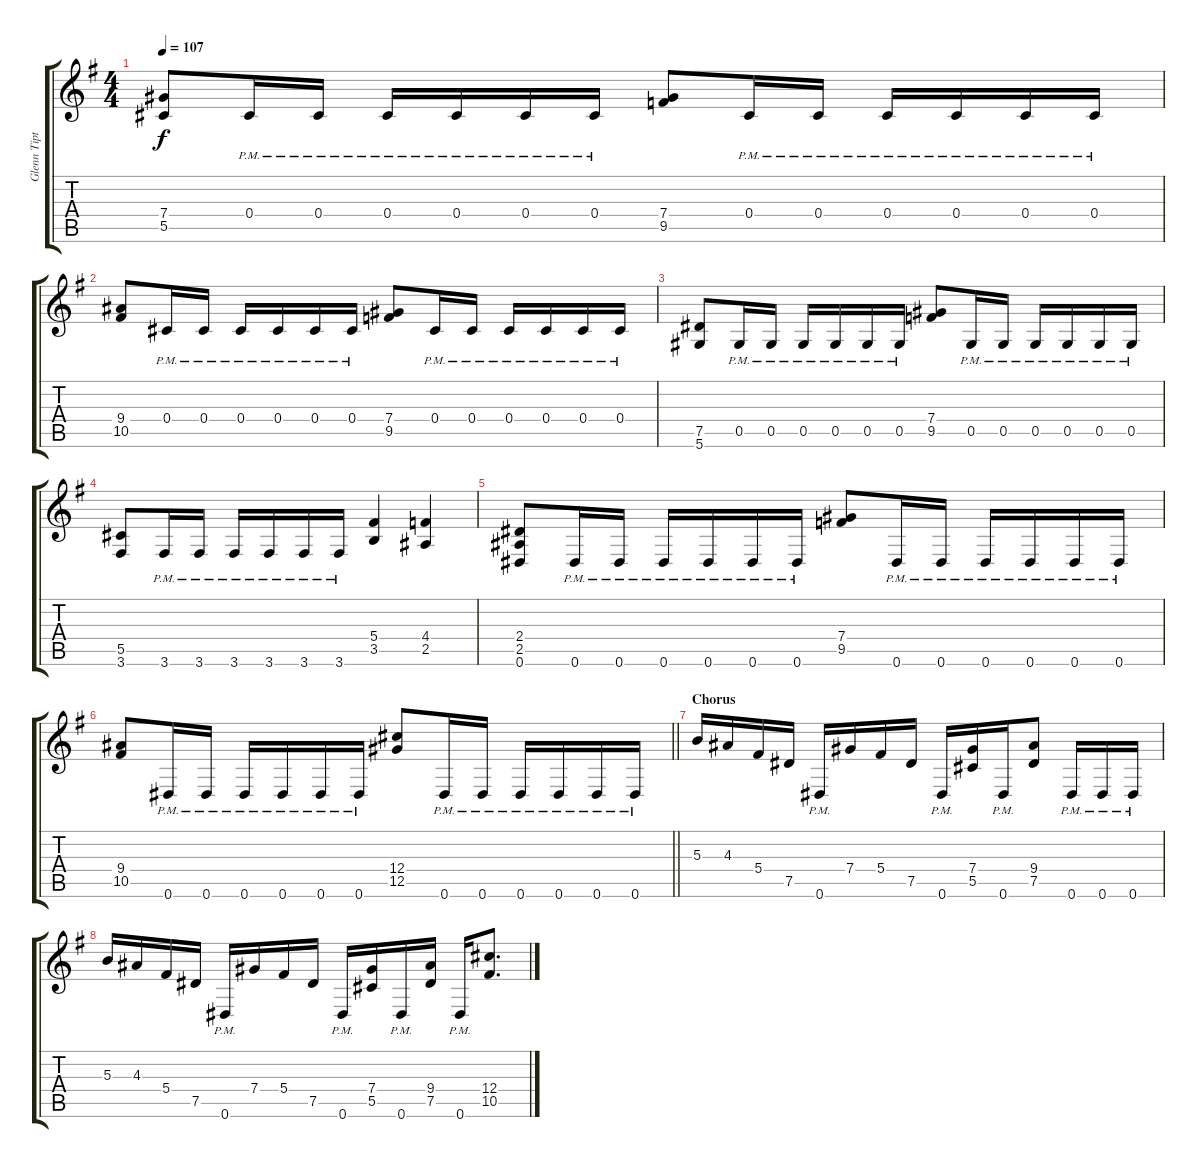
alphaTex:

\track ("Glenn Tipton" "Glenn Tipt") {instrument distortionguitar}
\staff {score tabs}
\tuning (Eb4 Bb3 Gb3 Db3 Ab2 Eb2) {hide}
\ts (4 4)
\tempo 107
\clef g2
\ks eminor
(7.4 5.5).8{dy f} 0.4{pm}.16 0.4{pm}.16 0.4{pm}.16 0.4{pm}.16 0.4{pm}.16 0.4{pm}.16 (7.4 9.5).8 0.4{pm}.16 0.4{pm}.16 0.4{pm}.16 0.4{pm}.16 0.4{pm}.16 0.4{pm}.16 |
(9.4 10.5).8 0.4{pm}.16 0.4{pm}.16 0.4{pm}.16 0.4{pm}.16 0.4{pm}.16 0.4{pm}.16 (7.4 9.5).8 0.4{pm}.16 0.4{pm}.16 0.4{pm}.16 0.4{pm}.16 0.4{pm}.16 0.4{pm}.16 |
(7.5 5.6).8 0.5{pm}.16 0.5{pm}.16 0.5{pm}.16 0.5{pm}.16 0.5{pm}.16 0.5{pm}.16 (7.4 9.5).8 0.5{pm}.16 0.5{pm}.16 0.5{pm}.16 0.5{pm}.16 0.5{pm}.16 0.5{pm}.16 |
(5.5 3.6).8 3.6{pm}.16 3.6{pm}.16 3.6{pm}.16 3.6{pm}.16 3.6{pm}.16 3.6{pm}.16 (5.4 3.5).4 (4.4 2.5).4 |
(2.4 2.5 0.6).8 0.6{pm}.16 0.6{pm}.16 0.6{pm}.16 0.6{pm}.16 0.6{pm}.16 0.6{pm}.16 (7.4 9.5).8 0.6{pm}.16 0.6{pm}.16 0.6{pm}.16 0.6{pm}.16 0.6{pm}.16 0.6{pm}.16 |
\barLineRight lightlight
(9.4 10.5).8 0.6{pm}.16 0.6{pm}.16 0.6{pm}.16 0.6{pm}.16 0.6{pm}.16 0.6{pm}.16 (12.4 12.5).8 0.6{pm}.16 0.6{pm}.16 0.6{pm}.16 0.6{pm}.16 0.6{pm}.16 0.6{pm}.16 |
\section ("" "Chorus")
5.3.16 4.3.16 5.4.16 7.5.16 0.6{pm}.16 7.4.16 5.4.16 7.5.16 0.6{pm}.16 (7.4 5.5).16 0.6{pm}.16 (9.4 7.5).8 0.6{pm}.16 0.6{pm}.16 0.6{pm}.16 |
5.3.16 4.3.16 5.4.16 7.5.16 0.6{pm}.16 7.4.16 5.4.16 7.5.16 0.6{pm}.16 (7.4 5.5).16 0.6{pm}.16 (9.4 7.5).16 0.6{pm}.16 (12.4 10.5).8{d}
